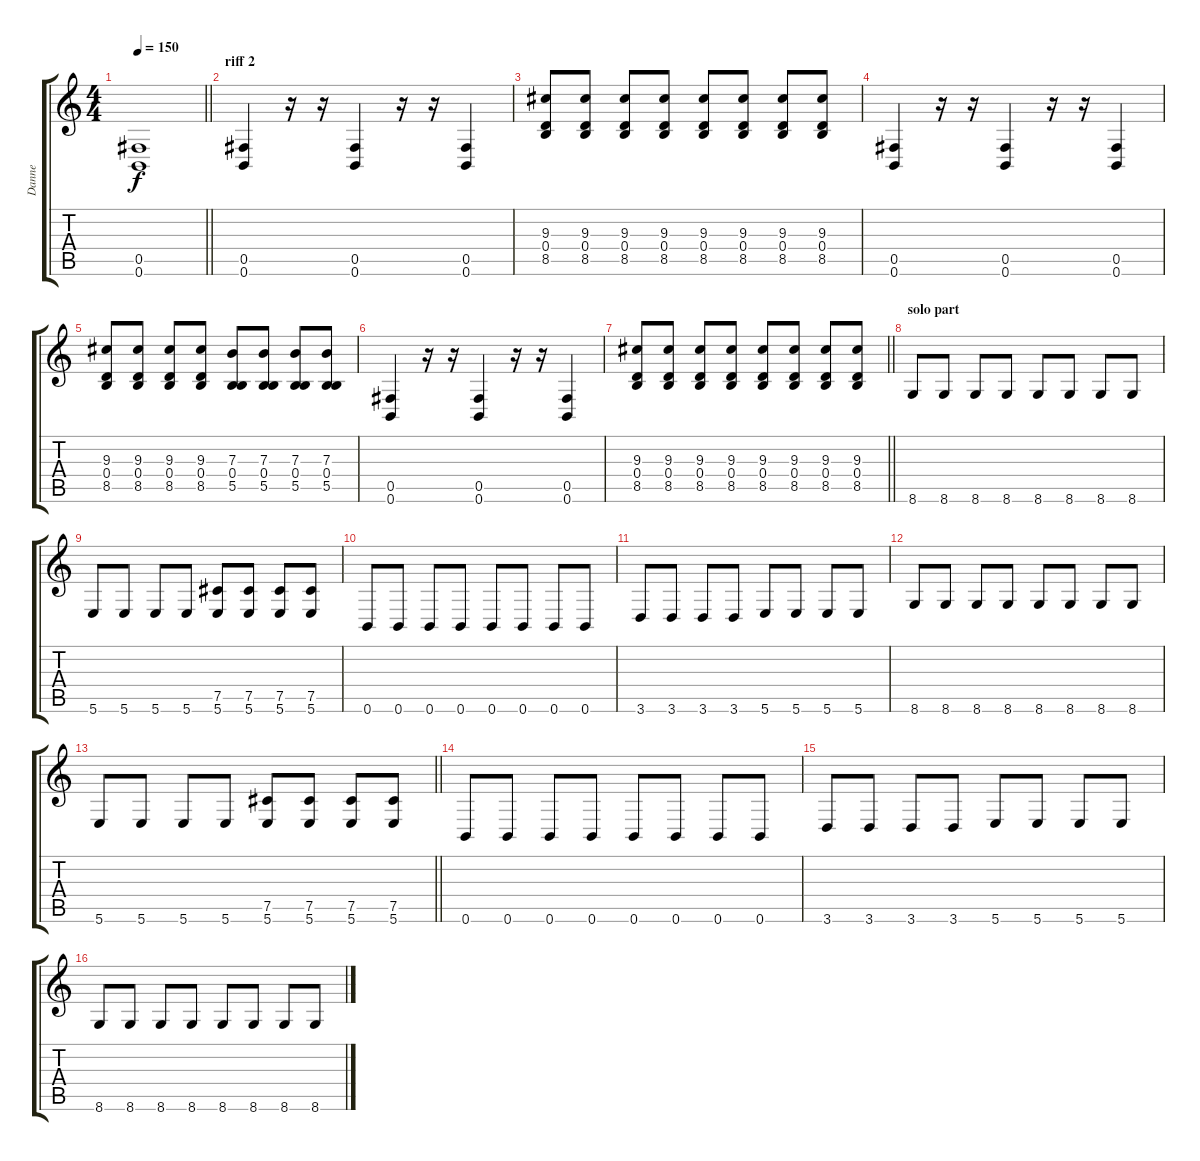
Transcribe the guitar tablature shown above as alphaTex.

\track ("Danne" "Danne") {instrument distortionguitar}
\staff {score tabs}
\tuning (Db4 Ab3 E3 B2 Gb2 B1) {hide}
\ts (4 4)
\tempo 150
\clef g2
\barLineRight lightlight
\ks c
(0.5 0.6).1{dy f} |
\section ("" "riff 2")
(0.5 0.6).4 r.16 r.16 (0.5 0.6).4 r.16 r.16 (0.5 0.6).4 |
(9.3 0.4 8.5).8 (9.3 0.4 8.5).8 (9.3 0.4 8.5).8 (9.3 0.4 8.5).8 (9.3 0.4 8.5).8 (9.3 0.4 8.5).8 (9.3 0.4 8.5).8 (9.3 0.4 8.5).8 |
(0.5 0.6).4 r.16 r.16 (0.5 0.6).4 r.16 r.16 (0.5 0.6).4 |
(9.3 0.4 8.5).8 (9.3 0.4 8.5).8 (9.3 0.4 8.5).8 (9.3 0.4 8.5).8 (7.3 0.4 5.5).8 (7.3 0.4 5.5).8 (7.3 0.4 5.5).8 (7.3 0.4 5.5).8 |
(0.5 0.6).4 r.16 r.16 (0.5 0.6).4 r.16 r.16 (0.5 0.6).4 |
\barLineRight lightlight
(9.3 0.4 8.5).8 (9.3 0.4 8.5).8 (9.3 0.4 8.5).8 (9.3 0.4 8.5).8 (9.3 0.4 8.5).8 (9.3 0.4 8.5).8 (9.3 0.4 8.5).8 (9.3 0.4 8.5).8 |
\section ("" "solo part")
8.6.8 8.6.8 8.6.8 8.6.8 8.6.8 8.6.8 8.6.8 8.6.8 |
5.6.8 5.6.8 5.6.8 5.6.8 (7.5 5.6).8 (7.5 5.6).8 (7.5 5.6).8 (7.5 5.6).8 |
0.6.8 0.6.8 0.6.8 0.6.8 0.6.8 0.6.8 0.6.8 0.6.8 |
3.6.8 3.6.8 3.6.8 3.6.8 5.6.8 5.6.8 5.6.8 5.6.8 |
8.6.8 8.6.8 8.6.8 8.6.8 8.6.8 8.6.8 8.6.8 8.6.8 |
\barLineRight lightlight
5.6.8 5.6.8 5.6.8 5.6.8 (7.5 5.6).8 (7.5 5.6).8 (7.5 5.6).8 (7.5 5.6).8 |
0.6.8 0.6.8 0.6.8 0.6.8 0.6.8 0.6.8 0.6.8 0.6.8 |
3.6.8 3.6.8 3.6.8 3.6.8 5.6.8 5.6.8 5.6.8 5.6.8 |
8.6.8 8.6.8 8.6.8 8.6.8 8.6.8 8.6.8 8.6.8 8.6.8
